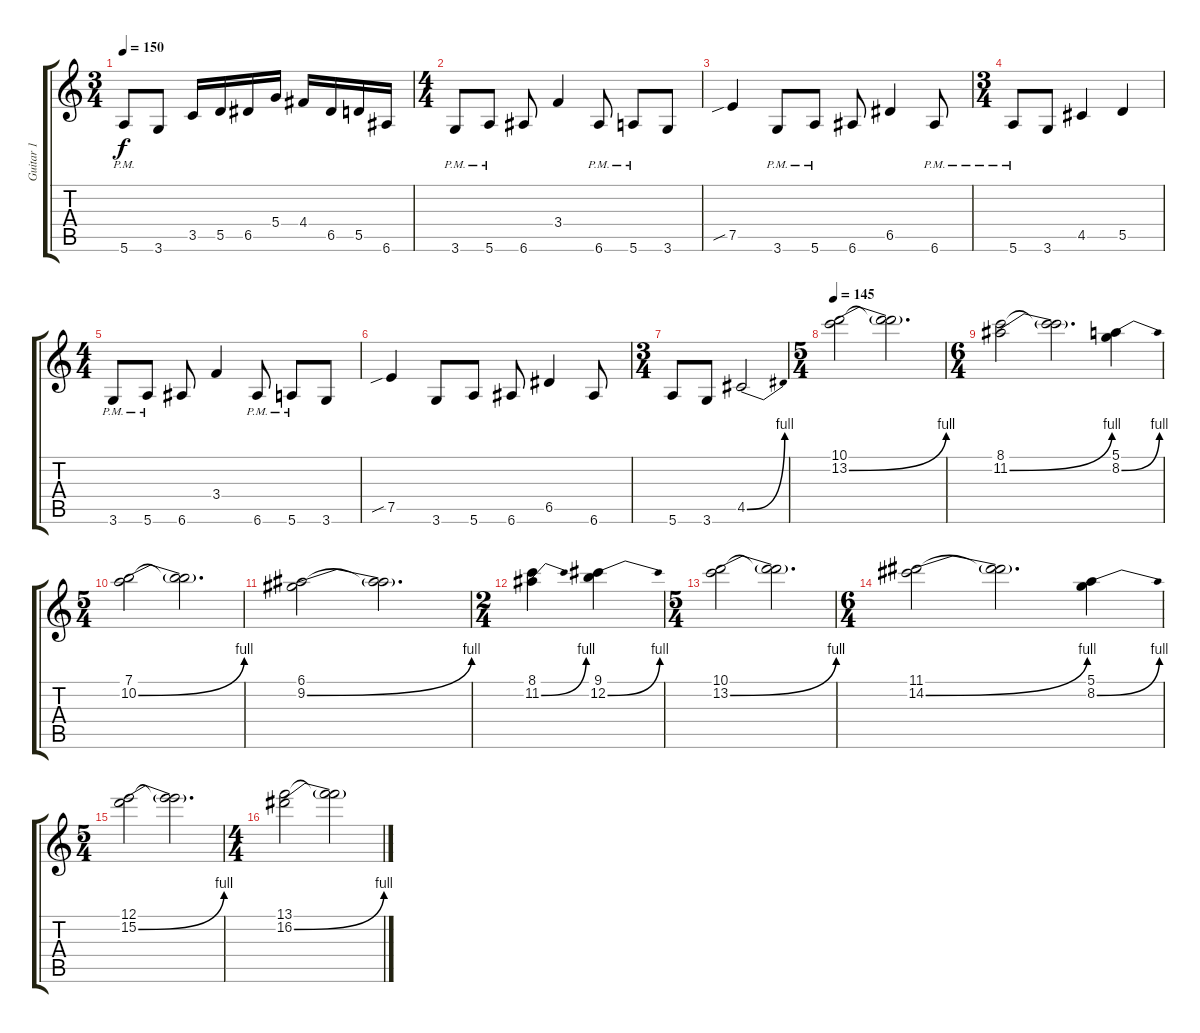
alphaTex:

\track ("Guitar 1" "Guitar 1") {instrument distortionguitar}
\staff {score tabs}
\tuning (E4 B3 G3 D3 A2 E2) {hide}
\ts (3 4)
\tempo 150
\clef g2
\ks c
5.6{pm}.8{dy f} 3.6.8 3.5.16 5.5.16 6.5.16 5.4.16 4.4.16 6.5.16 5.5.16 6.6.16 |
\ts (4 4)
3.6{pm}.8 5.6{pm}.8 6.6.8 3.4.4 6.6{pm}.8 5.6{pm}.8 3.6.8 |
7.5{sib}.4 3.6{pm}.8 5.6{pm}.8 6.6.8 6.5.4 6.6{pm}.8 |
\ts (3 4)
5.6{pm}.8 3.6.8 4.5.4 5.5.4 |
\ts (4 4)
3.6{pm}.8 5.6{pm}.8 6.6.8 3.4.4 6.6{pm}.8 5.6{pm}.8 3.6.8 |
7.5{sib}.4 3.6.8 5.6.8 6.6.8 6.5.4 6.6.8 |
\ts (3 4)
5.6.8 3.6.8 4.5{be (bend 0 0 60 4)}.2 |
\ts (5 4)
\tempo 145
(10.1 13.2{be (bend 0 0 60 4)}).2{instrument distortionguitar} (10.1{t} 13.2{t}).2{d} |
\ts (6 4)
(8.1 11.2{be (bend 0 0 60 4)}).2 (8.1{t} 11.2{t}).2{d} (5.1 8.2{be (bend 0 0 60 4)}).4 |
\ts (5 4)
(7.1 10.2{be (bend 0 0 60 4)}).2 (7.1{t} 10.2{t}).2{d} |
(6.1 9.2{be (bend 0 0 60 4)}).2 (6.1{t} 9.2{t}).2{d} |
\ts (2 4)
(8.1 11.2{be (bend 0 0 60 4)}).4 (9.1 12.2{be (bend 0 0 60 4)}).4 |
\ts (5 4)
(10.1 13.2{be (bend 0 0 60 4)}).2 (10.1{t} 13.2{t}).2{d} |
\ts (6 4)
(11.1 14.2{be (bend 0 0 60 4)}).2 (11.1{t} 14.2{t}).2{d} (5.1 8.2{be (bend 0 0 60 4)}).4 |
\ts (5 4)
(12.1 15.2{be (bend 0 0 60 4)}).2 (12.1{t} 15.2{t}).2{d} |
\ts (4 4)
(13.1 16.2{be (bend 0 0 60 4)}).2 (13.1{t} 16.2{t}).2
